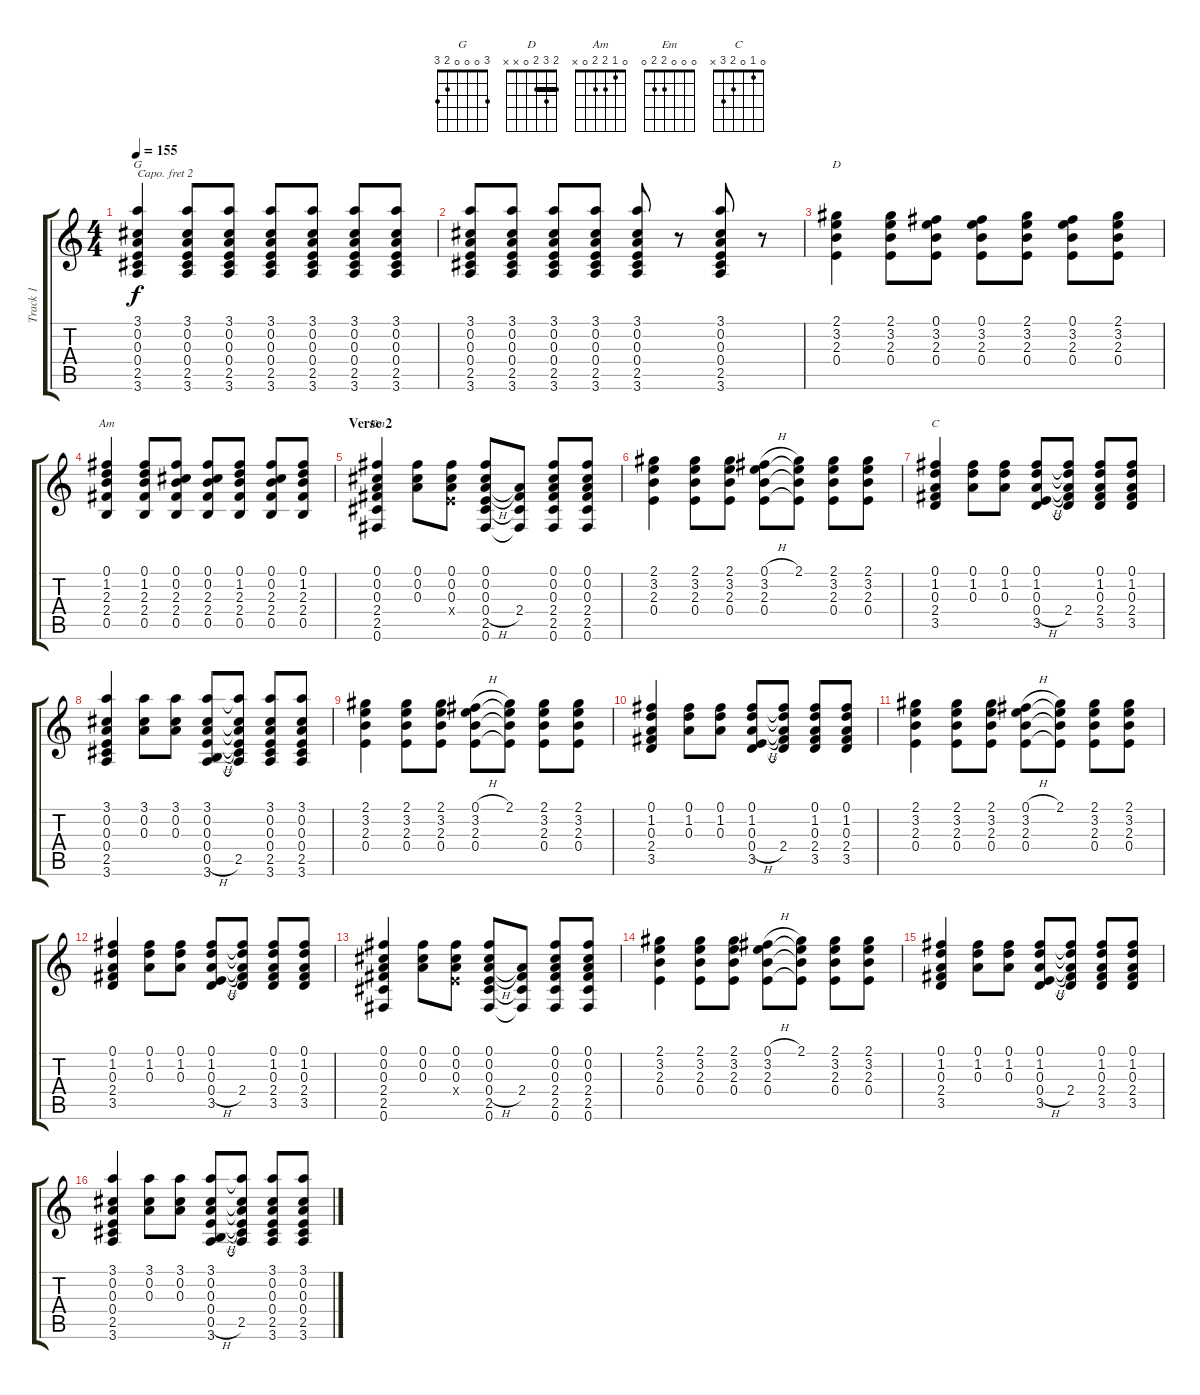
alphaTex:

\track ("Track 1" "Track 1") {instrument acousticguitarsteel}
\staff {score tabs}
\capo 2
\tuning (E4 B3 G3 D3 A2 E2) {hide}
\chord ("G" 3 0 0 0 2 3)
\chord ("D" 2 3 2 0 x x) {barre 2}
\chord ("Am" 0 1 2 2 0 x)
\chord ("Em" 0 0 0 2 2 0)
\chord ("C" 0 1 0 2 3 x)
\ts (4 4)
\tempo 155
\clef g2
\ks c
(3.1 0.2 0.3 0.4 2.5 3.6).4{ch "G" dy f} (3.1 0.2 0.3 0.4 2.5 3.6).8 (3.1 0.2 0.3 0.4 2.5 3.6).8 (3.1 0.2 0.3 0.4 2.5 3.6).8 (3.1 0.2 0.3 0.4 2.5 3.6).8 (3.1 0.2 0.3 0.4 2.5 3.6).8 (3.1 0.2 0.3 0.4 2.5 3.6).8 |
(3.1 0.2 0.3 0.4 2.5 3.6).8 (3.1 0.2 0.3 0.4 2.5 3.6).8 (3.1 0.2 0.3 0.4 2.5 3.6).8 (3.1 0.2 0.3 0.4 2.5 3.6).8 (3.1 0.2 0.3 0.4 2.5 3.6).8 r.8 (3.1 0.2 0.3 0.4 2.5 3.6).8 r.8 |
(2.1 3.2 2.3 0.4).4{ch "D"} (2.1 3.2 2.3 0.4).8 (0.1 3.2 2.3 0.4).8 (0.1 3.2 2.3 0.4).8 (2.1 3.2 2.3 0.4).8 (0.1 3.2 2.3 0.4).8 (2.1 3.2 2.3 0.4).8 |
(0.1 1.2 2.3 2.4 0.5).4{ch "Am"} (0.1 1.2 2.3 2.4 0.5).8 (0.1 0.2 2.3 2.4 0.5).8 (0.1 0.2 2.3 2.4 0.5).8 (0.1 1.2 2.3 2.4 0.5).8 (0.1 0.2 2.3 2.4 0.5).8 (0.1 1.2 2.3 2.4 0.5).8 |
\section ("" "Verse 2")
(0.1 0.2 0.3 2.4 2.5 0.6).4{ch "Em"} (0.1 0.2 0.3).8 (0.1 0.2 0.3 0.4{x}).8 (0.1 0.2 0.3 0.4{h} 2.5 0.6).8 (0.3{t} 2.4 2.5{t} 0.6{t}).8 (0.1 0.2 0.3 2.4 2.5 0.6).8 (0.1 0.2 0.3 2.4 2.5 0.6).8 |
(2.1 3.2 2.3 0.4).4 (2.1 3.2 2.3 0.4).8 (2.1 3.2 2.3 0.4).8 (0.1{h} 3.2 2.3 0.4).8 (2.1 3.2{t} 2.3{t} 0.4{t}).8 (2.1 3.2 2.3 0.4).8 (2.1 3.2 2.3 0.4).8 |
(0.1 1.2 0.3 2.4 3.5).4{ch "C"} (0.1 1.2 0.3).8 (0.1 1.2 0.3).8 (0.1 1.2 0.3 0.4{h} 3.5).8 (0.1{t} 1.2{t} 0.3{t} 2.4 3.5{t}).8 (0.1 1.2 0.3 2.4 3.5).8 (0.1 1.2 0.3 2.4 3.5).8 |
(3.1 0.2 0.3 0.4 2.5 3.6).4 (3.1 0.2 0.3).8 (3.1 0.2 0.3).8 (3.1 0.2 0.3 0.4 0.5{h} 3.6).8 (3.1{t} 0.2{t} 0.3{t} 0.4{t} 2.5 3.6{t}).8 (3.1 0.2 0.3 0.4 2.5 3.6).8 (3.1 0.2 0.3 0.4 2.5 3.6).8 |
(2.1 3.2 2.3 0.4).4 (2.1 3.2 2.3 0.4).8 (2.1 3.2 2.3 0.4).8 (0.1{h} 3.2 2.3 0.4).8 (2.1 3.2{t} 2.3{t} 0.4{t}).8 (2.1 3.2 2.3 0.4).8 (2.1 3.2 2.3 0.4).8 |
(0.1 1.2 0.3 2.4 3.5).4 (0.1 1.2 0.3).8 (0.1 1.2 0.3).8 (0.1 1.2 0.3 0.4{h} 3.5).8 (0.1{t} 1.2{t} 0.3{t} 2.4 3.5{t}).8 (0.1 1.2 0.3 2.4 3.5).8 (0.1 1.2 0.3 2.4 3.5).8 |
(2.1 3.2 2.3 0.4).4 (2.1 3.2 2.3 0.4).8 (2.1 3.2 2.3 0.4).8 (0.1{h} 3.2 2.3 0.4).8 (2.1 3.2{t} 2.3{t} 0.4{t}).8 (2.1 3.2 2.3 0.4).8 (2.1 3.2 2.3 0.4).8 |
(0.1 1.2 0.3 2.4 3.5).4 (0.1 1.2 0.3).8 (0.1 1.2 0.3).8 (0.1 1.2 0.3 0.4{h} 3.5).8 (0.1{t} 1.2{t} 0.3{t} 2.4 3.5{t}).8 (0.1 1.2 0.3 2.4 3.5).8 (0.1 1.2 0.3 2.4 3.5).8 |
(0.1 0.2 0.3 2.4 2.5 0.6).4 (0.1 0.2 0.3).8 (0.1 0.2 0.3 0.4{x}).8 (0.1 0.2 0.3 0.4{h} 2.5 0.6).8 (0.3{t} 2.4 2.5{t} 0.6{t}).8 (0.1 0.2 0.3 2.4 2.5 0.6).8 (0.1 0.2 0.3 2.4 2.5 0.6).8 |
(2.1 3.2 2.3 0.4).4 (2.1 3.2 2.3 0.4).8 (2.1 3.2 2.3 0.4).8 (0.1{h} 3.2 2.3 0.4).8 (2.1 3.2{t} 2.3{t} 0.4{t}).8 (2.1 3.2 2.3 0.4).8 (2.1 3.2 2.3 0.4).8 |
(0.1 1.2 0.3 2.4 3.5).4 (0.1 1.2 0.3).8 (0.1 1.2 0.3).8 (0.1 1.2 0.3 0.4{h} 3.5).8 (0.1{t} 1.2{t} 0.3{t} 2.4 3.5{t}).8 (0.1 1.2 0.3 2.4 3.5).8 (0.1 1.2 0.3 2.4 3.5).8 |
(3.1 0.2 0.3 0.4 2.5 3.6).4 (3.1 0.2 0.3).8 (3.1 0.2 0.3).8 (3.1 0.2 0.3 0.4 0.5{h} 3.6).8 (3.1{t} 0.2{t} 0.3{t} 0.4{t} 2.5 3.6{t}).8 (3.1 0.2 0.3 0.4 2.5 3.6).8 (3.1 0.2 0.3 0.4 2.5 3.6).8
